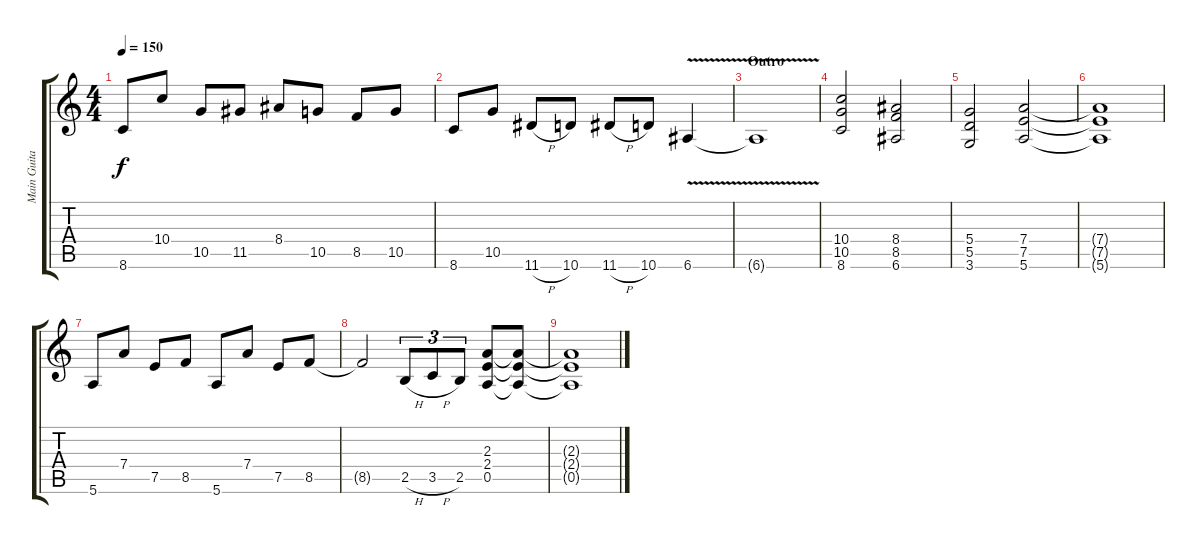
\track ("Main Guitar" "Main Guita") {instrument overdrivenguitar}
\staff {score tabs}
\tuning (E4 B3 G3 D3 A2 E2) {hide}
\ts (4 4)
\tempo 150
\clef g2
\ks c
8.6.8{dy f} 10.4.8 10.5.8 11.5.8 8.4.8 10.5.8 8.5.8 10.5.8 |
8.6.8 10.5.8 11.6{h}.8 10.6.8 11.6{h}.8 10.6.8 6.6{v}.4 |
\section ("" "Outro")
6.6{t}.1 |
(10.4 10.5 8.6).2{balance 8} (8.4 8.5 6.6).2 |
(5.4 5.5 3.6).2 (7.4 7.5 5.6).2 |
(7.4{t} 7.5{t} 5.6{t}).1 |
5.6.8 7.4.8 7.5.8 8.5.8 5.6.8 7.4.8 7.5.8 8.5.8 |
8.5{t}.2 2.5{h}.8{tu (3 2)} 3.5{h}.8{tu (3 2)} 2.5.8{tu (3 2)} (2.3 2.4 0.5).8 (2.3{t} 2.4{t} 0.5{t}).8 |
(2.3{t} 2.4{t} 0.5{t}).1
